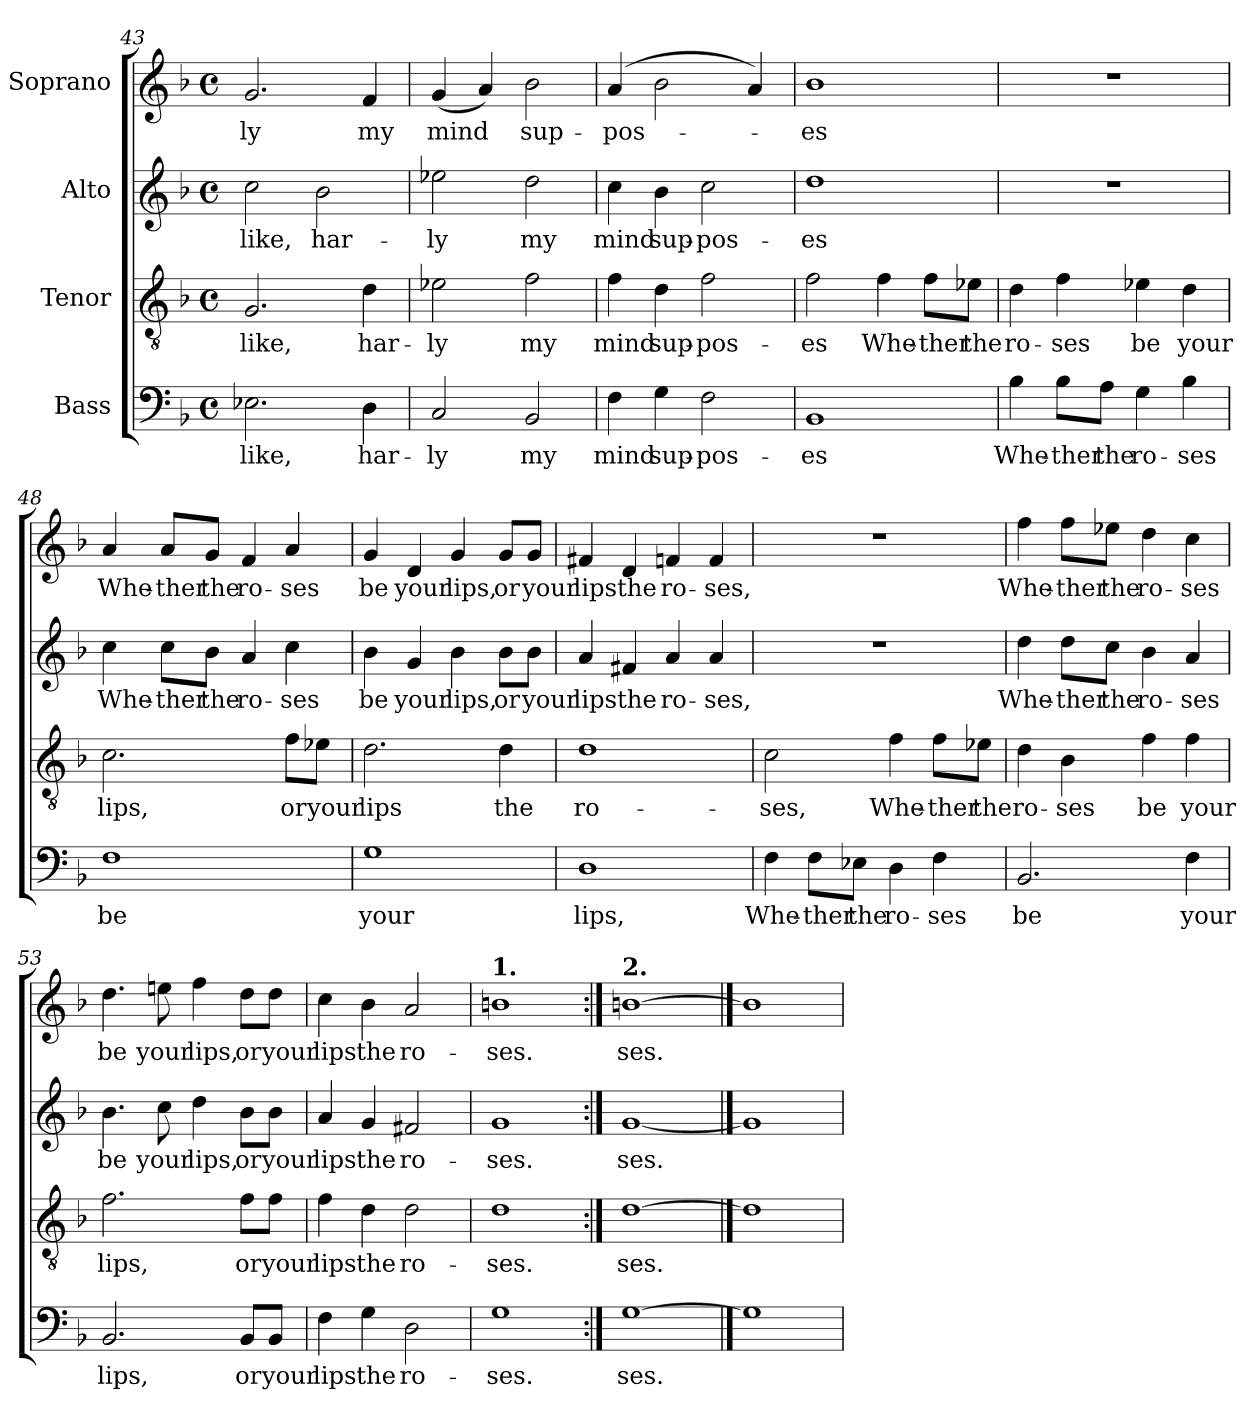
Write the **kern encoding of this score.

**kern	**text	**kern	**text	**kern	**text	**kern	**text
*part4	*part4	*part3	*part3	*part2	*part2	*part1	*part1
*staff4	*staff4	*staff3	*staff3	*staff2	*staff2	*staff1	*staff1
*I"Bass	*	*I"Tenor	*	*I"Alto	*	*I"Soprano	*
*clefF4	*	*clefGv2	*	*clefG2	*	*clefG2	*
*k[b-]	*	*k[b-]	*	*k[b-]	*	*k[b-]	*
*F:	*	*F:	*	*F:	*	*F:	*
*M4/4	*	*M4/4	*	*M4/4	*	*M4/4	*
*met(c)	*	*met(c)	*	*met(c)	*	*met(c)	*
=43	=43	=43	=43	=43	=43	=43	=43
2.E-X\	-like,	2.G/	-like,	2cc\	-like,	2.g/	-ly
.	.	.	.	2b-\	har-	.	.
4D\	har-	4d\	har-	.	.	4f/	my
=44	=44	=44	=44	=44	=44	=44	=44
2C/	-ly	2e-X\	-ly	2ee-X\	-ly	(4g/	mind
.	.	.	.	.	.	4a/)	.
2BB-/	my	2f\	my	2dd\	my	2b-\	sup-
=45	=45	=45	=45	=45	=45	=45	=45
4F\	mind	4f\	mind	4cc\	mind	(4a/	-pos-
4G\	sup-	4d\	sup-	4b-\	sup-	2b-\	.
2F\	-pos-	2f\	-pos-	2cc\	-pos-	.	.
.	.	.	.	.	.	4a/)	.
=46	=46	=46	=46	=46	=46	=46	=46
1BB-	-es	2f\	-es	1dd	-es	1b-	-es
.	.	4f\	Whe-	.	.	.	.
.	.	8f\L	-ther	.	.	.	.
.	.	8e-X\J	the	.	.	.	.
!!LO:LB:g=z
=47	=47	=47	=47	=47	=47	=47	=47
4B-\	Whe-	4d\	ro-	1r	.	1r	.
8B-\L	-ther	4f\	-ses	.	.	.	.
8A\J	the	.	.	.	.	.	.
4G\	ro-	4e-X\	be	.	.	.	.
4B-\	-ses	4d\	your	.	.	.	.
=48	=48	=48	=48	=48	=48	=48	=48
1F	be	2.c\	lips,	4cc\	Whe-	4a/	Whe-
.	.	.	.	8cc\L	-ther	8a/L	-ther
.	.	.	.	8b-\J	the	8g/J	the
.	.	.	.	4a/	ro-	4f/	ro-
.	.	8f\L	or	4cc\	-ses	4a/	-ses
.	.	8e-X\J	your	.	.	.	.
=49	=49	=49	=49	=49	=49	=49	=49
1G	your	2.d\	lips	4b-\	be	4g/	be
.	.	.	.	4g/	your	4d/	your
.	.	.	.	4b-\	lips,	4g/	lips,
.	.	4d\	the	8b-\L	or	8g/L	or
.	.	.	.	8b-\J	your	8g/J	your
=50	=50	=50	=50	=50	=50	=50	=50
1D	lips,	1d	ro-	4a/	lips	4f#X/	lips
.	.	.	.	4f#X/	the	4d/	the
.	.	.	.	4a/	ro-	4fn/	ro-
.	.	.	.	4a/	-ses,	4f/	-ses,
=51	=51	=51	=51	=51	=51	=51	=51
4F\	Whe-	2c\	-ses,	1r	.	1r	.
8F\L	-ther	.	.	.	.	.	.
8E-X\J	the	.	.	.	.	.	.
4D\	ro-	4f\	Whe-	.	.	.	.
4F\	-ses	8f\L	-ther	.	.	.	.
.	.	8e-X\J	the	.	.	.	.
!!LO:LB:g=z
=52	=52	=52	=52	=52	=52	=52	=52
2.BB-/	be	4d\	ro-	4dd\	-Whe-	4ff\	Whe-
.	.	4B-\	-ses	8dd\L	ther	8ff\L	-ther
.	.	.	.	8cc\J	the	8ee-X\J	the
.	.	4f\	be	4b-\	-ro-	4dd\	ro-
4F\	your	4f\	your	4a/	ses	4cc\	-ses
=53	=53	=53	=53	=53	=53	=53	=53
2.BB-/	lips,	2.f\	lips,	4.b-\	be	4.dd\	be
.	.	.	.	8cc\	your	8een\	your
.	.	.	.	4dd\	lips,	4ff\	lips,
8BB-/L	or	8f\L	or	8b-\L	or	8dd\L	or
8BB-/J	your	8f\J	your	8b-\J	your	8dd\J	your
=54	=54	=54	=54	=54	=54	=54	=54
4F\	lips	4f\	lips	4a/	lips	4cc\	lips
4G\	the	4d\	the	4g/	the	4b-\	the
2D\	ro-	2d\	ro-	2f#X/	ro-	2a/	ro-
=55	=55	=55	=55	=55	=55	=55	=55
!	!	!	!	!	!	!LO:TX:a:B:t=1.	!
1G	-ses.	1d	-ses.	1g	-ses.	1bn	-ses.
=56:|!	=56:|!	=56:|!	=56:|!	=56:|!	=56:|!	=56:|!	=56:|!
!	!	!	!	!	!	!LO:TX:a:B:t=2.	!
[1G	ses.	[1d	ses.	[1g	ses.	[1bn	ses.
==57	==57	==57	==57	==57	==57	==57	==57
1G]	.	1d]	.	1g]	.	1b]	.
=	=	=	=	=	=	=	=
*-	*-	*-	*-	*-	*-	*-	*-
